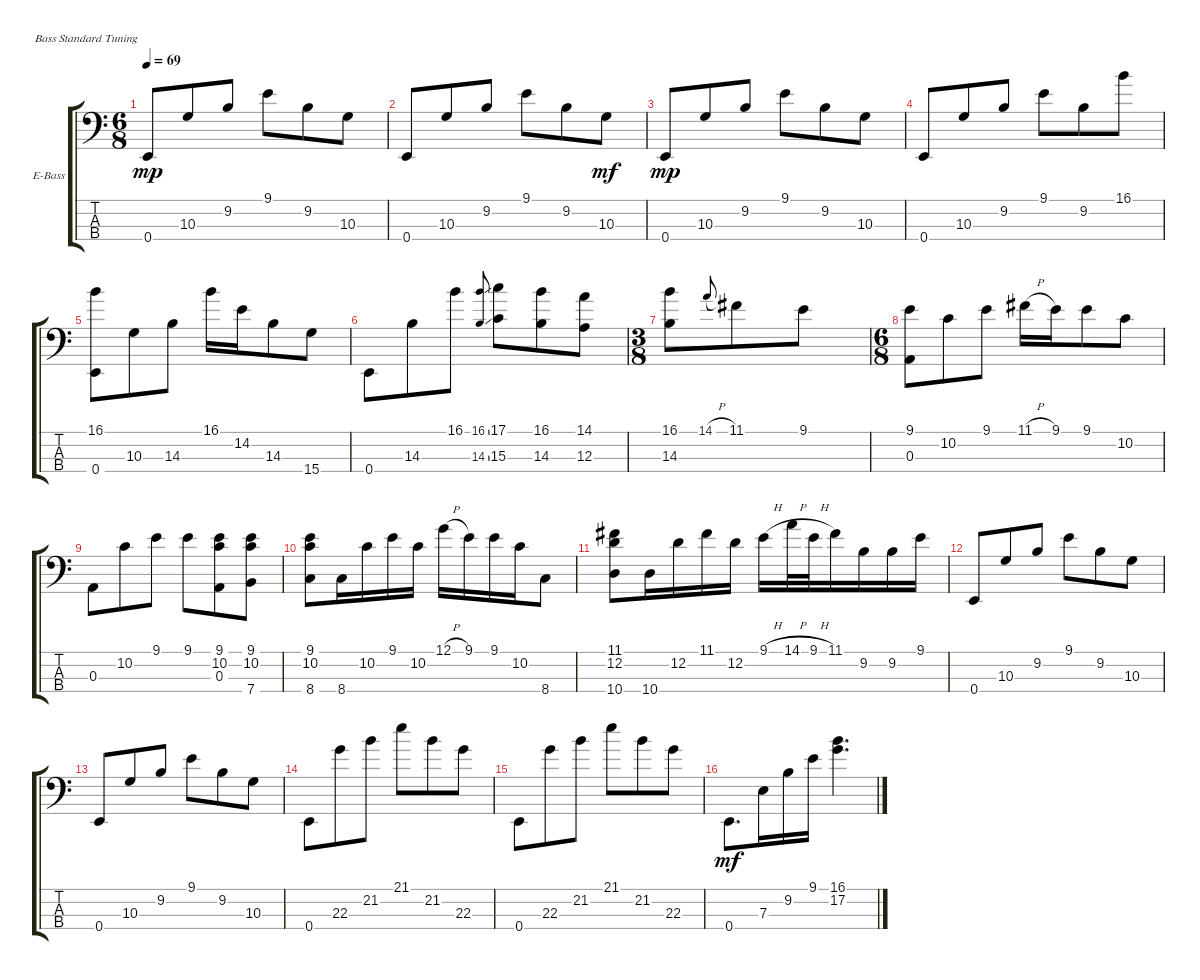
\bracketExtendMode groupsimilarinstruments
\firstSystemTrackNameOrientation horizontal
\otherSystemsTrackNameOrientation horizontal
\track ("Bass Solo" "E-Bass") {instrument acousticgrandpiano}
\staff {score tabs}
\tuning (G2 D2 A1 E1)
\displaytranspose 12
\ts (6 8)
\ac
\tempo 69
\clef f4
\scale
0.487395
\ks c
0.4.8{dy mp instrument acousticgrandpiano} 10.3.8 9.2.8 9.1.8 9.2.8 10.3.8 |
\scale
0.256303 0.4.8 10.3.8 9.2.8 9.1.8 9.2.8 10.3.8{dy mf} |
\scale
0.256303 0.4.8{dy mp} 10.3.8 9.2.8 9.1.8 9.2.8 10.3.8 |
\scale
0.333333 0.4.8 10.3.8 9.2.8 9.1.8 9.2.8 16.1.8 |
\scale
0.333333 (16.1 0.4).8 10.3.8 14.3.8 16.1.16 14.2.16 14.3.8 15.4.8 |
\scale
0.333333 0.4.8 14.3.8 16.1.8 (16.1{ss} 14.3{ss}).8{gr onbeat} (17.1 15.3).8 (16.1 14.3).8 (14.1 12.3).8 |
\ts (3 8)
\scale
0.395904 (16.1 14.3).8 14.1{h}.8{gr onbeat} 11.1.8 9.1.8 |
\ts (6 8)
\scale
0.395904 (9.1 0.3).8 10.2.8 9.1.8 11.1{h}.16 9.1.16 9.1.8 10.2.8 |
\scale
0.208191 0.3.8 10.2.8 9.1.8 9.1.8 (9.1 10.2 0.3).8 (9.1 10.2 7.4).8 |
\scale
0.333333 (9.1 10.2 8.4).8 8.4.16 10.2.16 9.1.16 10.2.16 12.1{h}.16 9.1.16 9.1.16 10.2.16 8.4.8 |
\scale
0.333333 (11.1 12.2 10.4).8 10.4.16 12.2.16 11.1.16 12.2.16 9.1{h}.16 14.1{h}.32 9.1{h}.32 11.1.16 9.2.16 9.2.16 9.1.16 |
\scale
0.333333 0.4.8 10.3.8 9.2.8 9.1.8 9.2.8 10.3.8 |
\scale
0.333333 0.4.8 10.3.8 9.2.8 9.1.8 9.2.8 10.3.8 |
\scale
0.333333 0.4.8 22.3.8 21.2.8 21.1.8 21.2.8 22.3.8 |
\scale
0.333333 0.4.8 22.3.8 21.2.8 21.1.8 21.2.8 22.3.8 |
\scale
0.333333 0.4.8{d dy mf} 7.3.16 9.2.16 9.1.16 (16.1 17.2).4{d}
